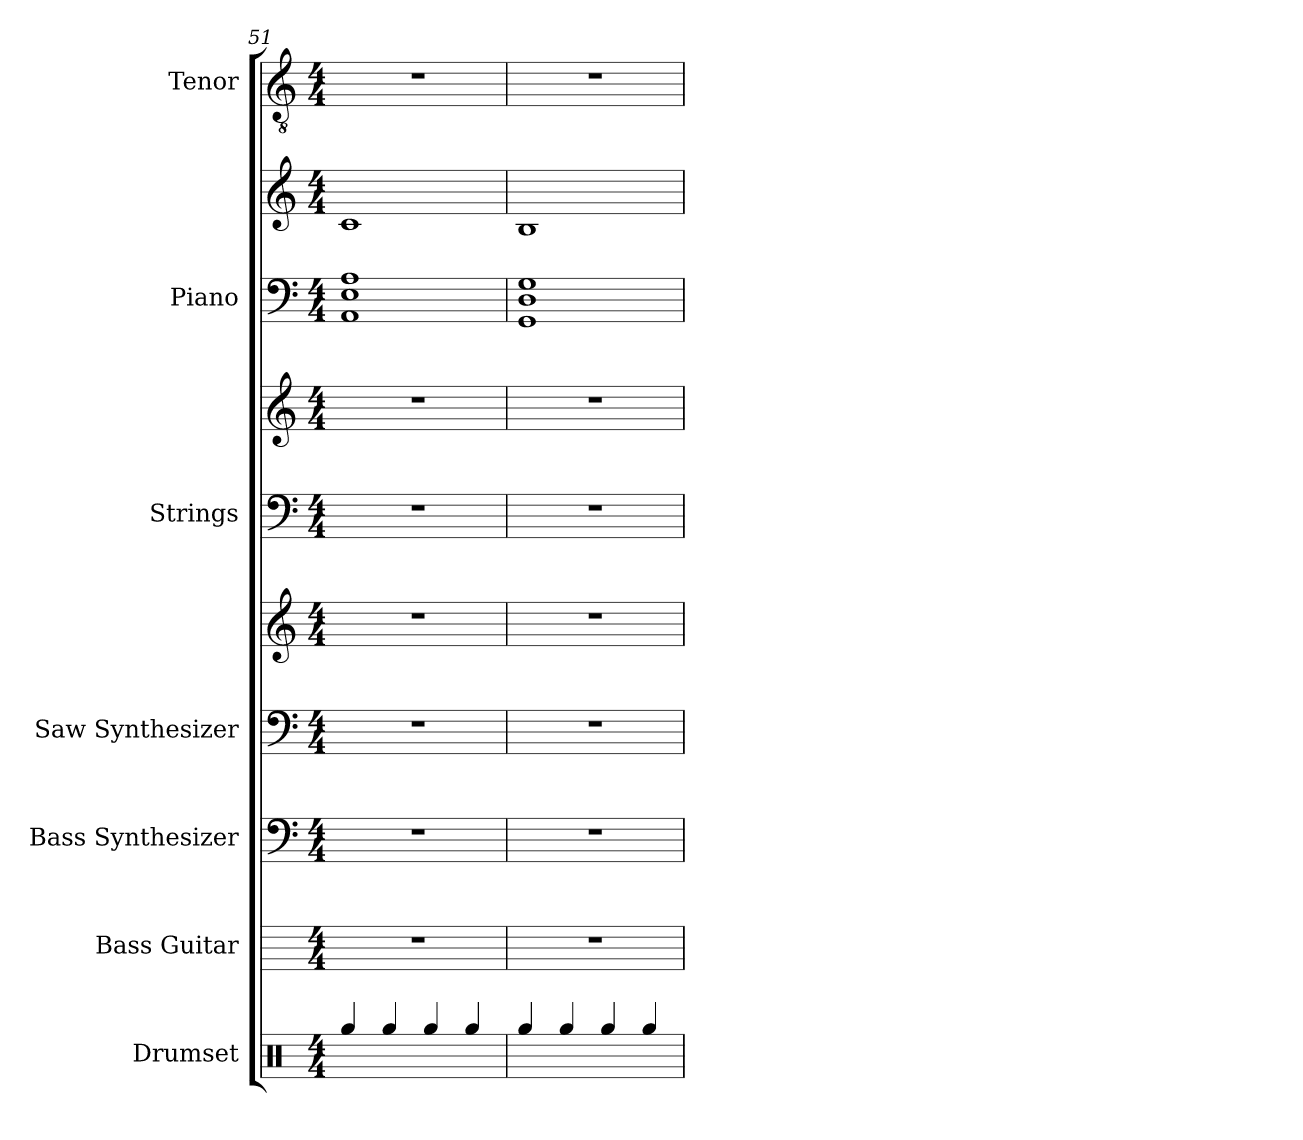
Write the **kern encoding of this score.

**kern	**kern	**kern	**kern	**kern	**kern	**kern	**kern	**kern	**kern
*part7	*part6	*part5	*part4	*part4	*part3	*part3	*part2	*part2	*part1
*staff10	*staff9	*staff8	*staff7	*staff6	*staff5	*staff4	*staff3	*staff2	*staff1
*I"Drumset	*I"Bass Guitar	*I"Bass Synthesizer	*I"Saw Synthesizer	*	*I"Strings	*	*I"Piano	*	*I"Tenor
*I'D. Set	*I'B. Guit.	*I'Synth.	*I'Synth.	*	*I'St.	*	*I'Pno.	*	*I'T.
*clefX	*	*clefF4	*clefF4	*clefG2	*clefF4	*clefG2	*clefF4	*clefG2	*clefGv2
*	*ITrd7c12	*	*	*	*	*	*	*	*
*k[]	*k[]	*k[]	*k[]	*k[]	*k[]	*k[]	*k[]	*k[]	*k[]
*M4/4	*M4/4	*M4/4	*M4/4	*M4/4	*M4/4	*M4/4	*M4/4	*M4/4	*M4/4
=51	=51	=51	=51	=51	=51	=51	=51	=51	=51
4Rgg/	1r	1r	1r	1r	1r	1r	1AA 1E 1A	1c	1r
4Rgg/	.	.	.	.	.	.	.	.	.
4Rgg/	.	.	.	.	.	.	.	.	.
4Rgg/	.	.	.	.	.	.	.	.	.
=52	=52	=52	=52	=52	=52	=52	=52	=52	=52
4Rgg/	1r	1r	1r	1r	1r	1r	1GG 1D 1G	1B	1r
4Rgg/	.	.	.	.	.	.	.	.	.
4Rgg/	.	.	.	.	.	.	.	.	.
4Rgg/	.	.	.	.	.	.	.	.	.
=	=	=	=	=	=	=	=	=	=
*-	*-	*-	*-	*-	*-	*-	*-	*-	*-
